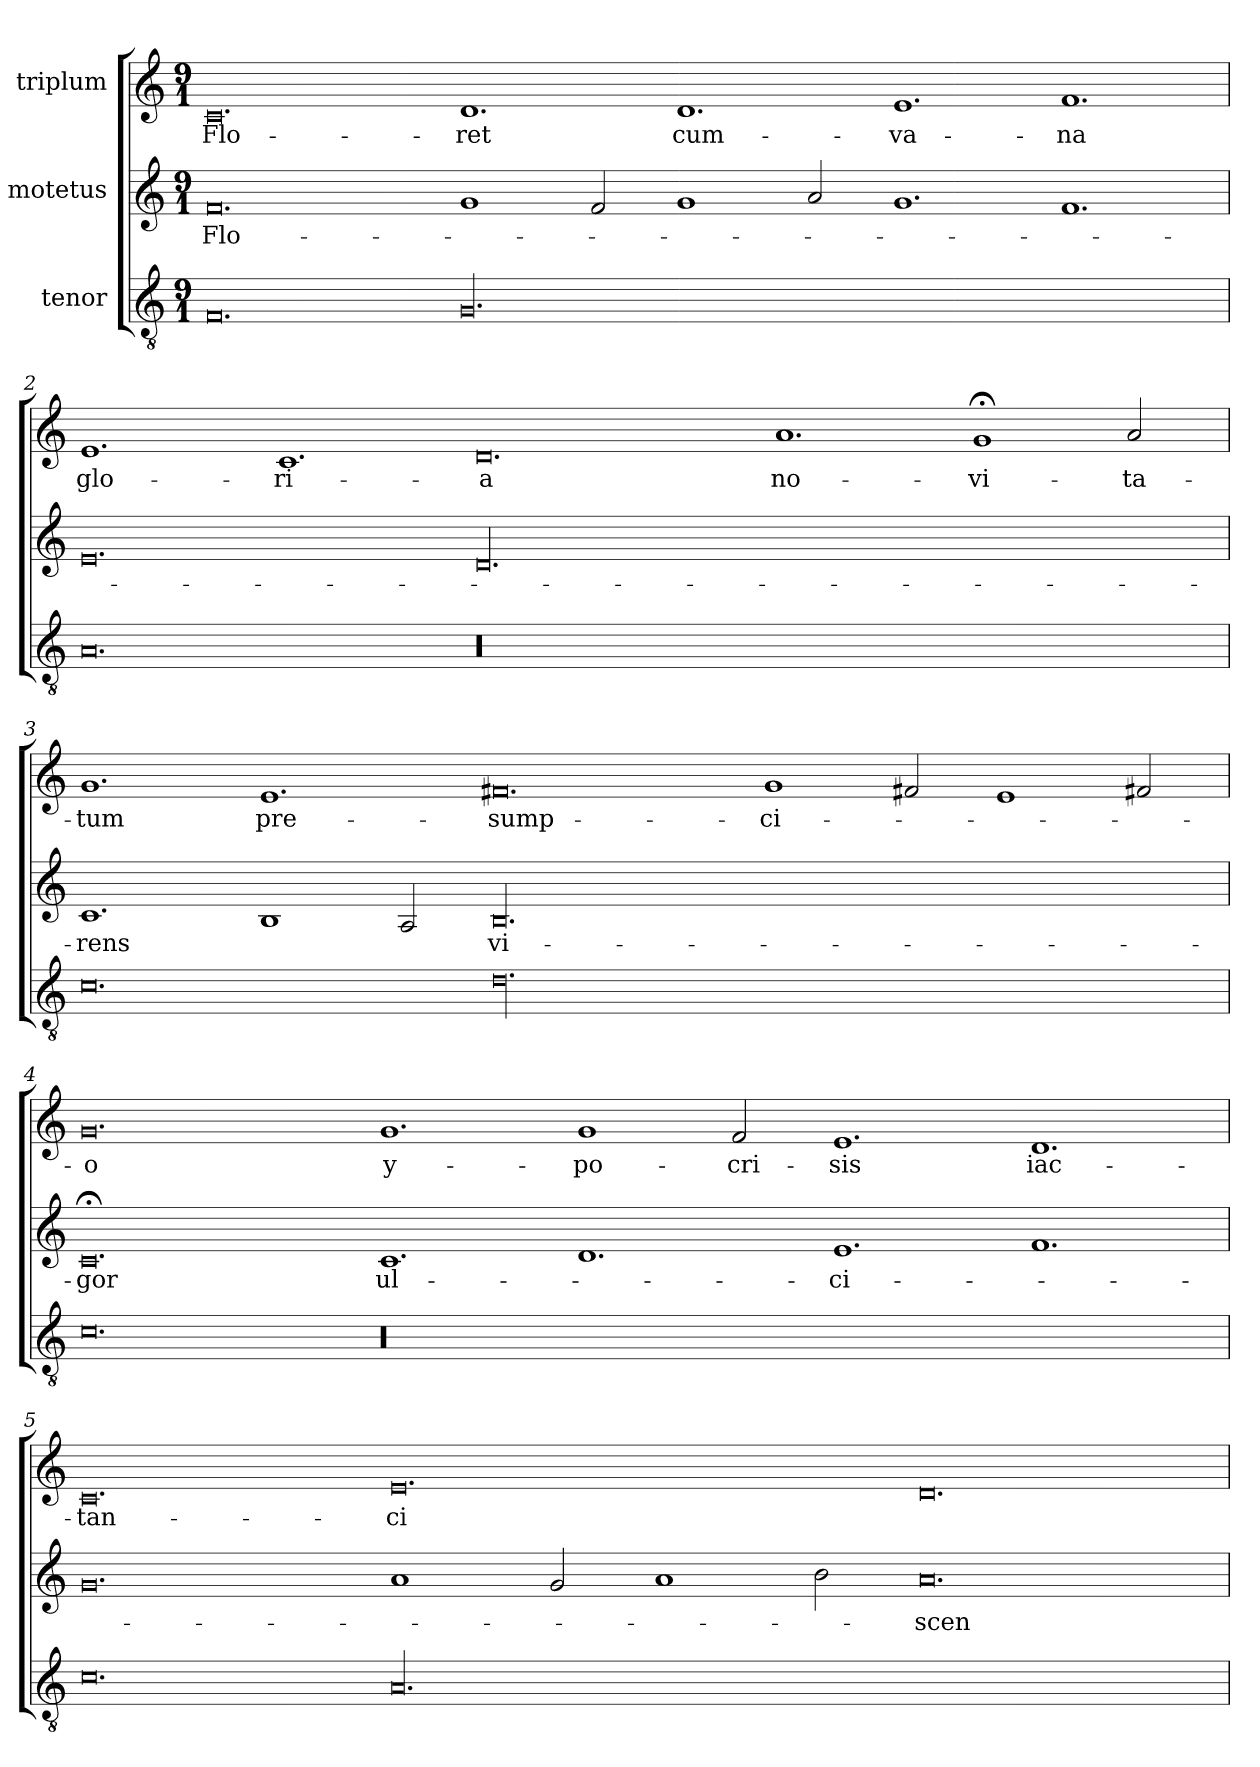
**kern	**kern	**text	**kern	**text
*part3	*part2	*part2	*part1	*part1
*staff3	*staff2	*staff2	*staff1	*staff1
*I"tenor	*I"motetus	*	*I"triplum	*
*clefGv2	*clefG2	*	*clefG2	*
*k[]	*k[]	*	*k[]	*
*C:	*C:	*	*C:	*
*M9/1	*M9/1	*	*M9/1	*
=1	=1	=1	=1	=1
0.F/	0.f/	Flo-	0.c/	Flo-
00.G/	1g/	.	1.d/	-ret
.	2f/	.	.	.
.	1g/	.	1.d/	cum-
.	2a/	.	.	.
.	1.g/	.	1.e/	va-
.	1.f/	.	1.f/	-na
=2	=2	=2	=2	=2
0.A/	0.e/	.	1.e/	glo-
.	.	.	1.c/	-ri-
00.r	00.d/	.	0.d/	-a
.	.	.	1.a/	no-
.	.	.	1g;</	-vi-
.	.	.	2a/	-ta-
=3	=3	=3	=3	=3
0.c\	1.c/	-rens	1.g/	-tum
.	1B/	.	1.e/	pre-
.	2A/	.	.	.
00.d\	00.B/	vi-	0.f#X/	-sump-
.	.	.	1g/	-ci-
.	.	.	2f#X/	.
.	.	.	1e/	.
.	.	.	2f#X/	.
=4	=4	=4	=4	=4
0.c\	0.c;</	-gor	0.g/	-o
00.r	1.c/	ul-	1.g/	y-
.	1.d/	.	1g/	-po-
.	.	.	2f/	-cri-
.	1.e/	-ci-	1.e/	-sis
.	1.f/	.	1.d/	iac-
=5	=5	=5	=5	=5
0.c\	0.g/	.	0.c/	-tan-
00.A/	1a/	.	0.e/	-ci
.	2g/	.	.	.
.	1a/	.	.	.
.	2b\	.	.	.
.	0.a/	-scen-	0.d/	.
=	=	=	=	=
*-	*-	*-	*-	*-
